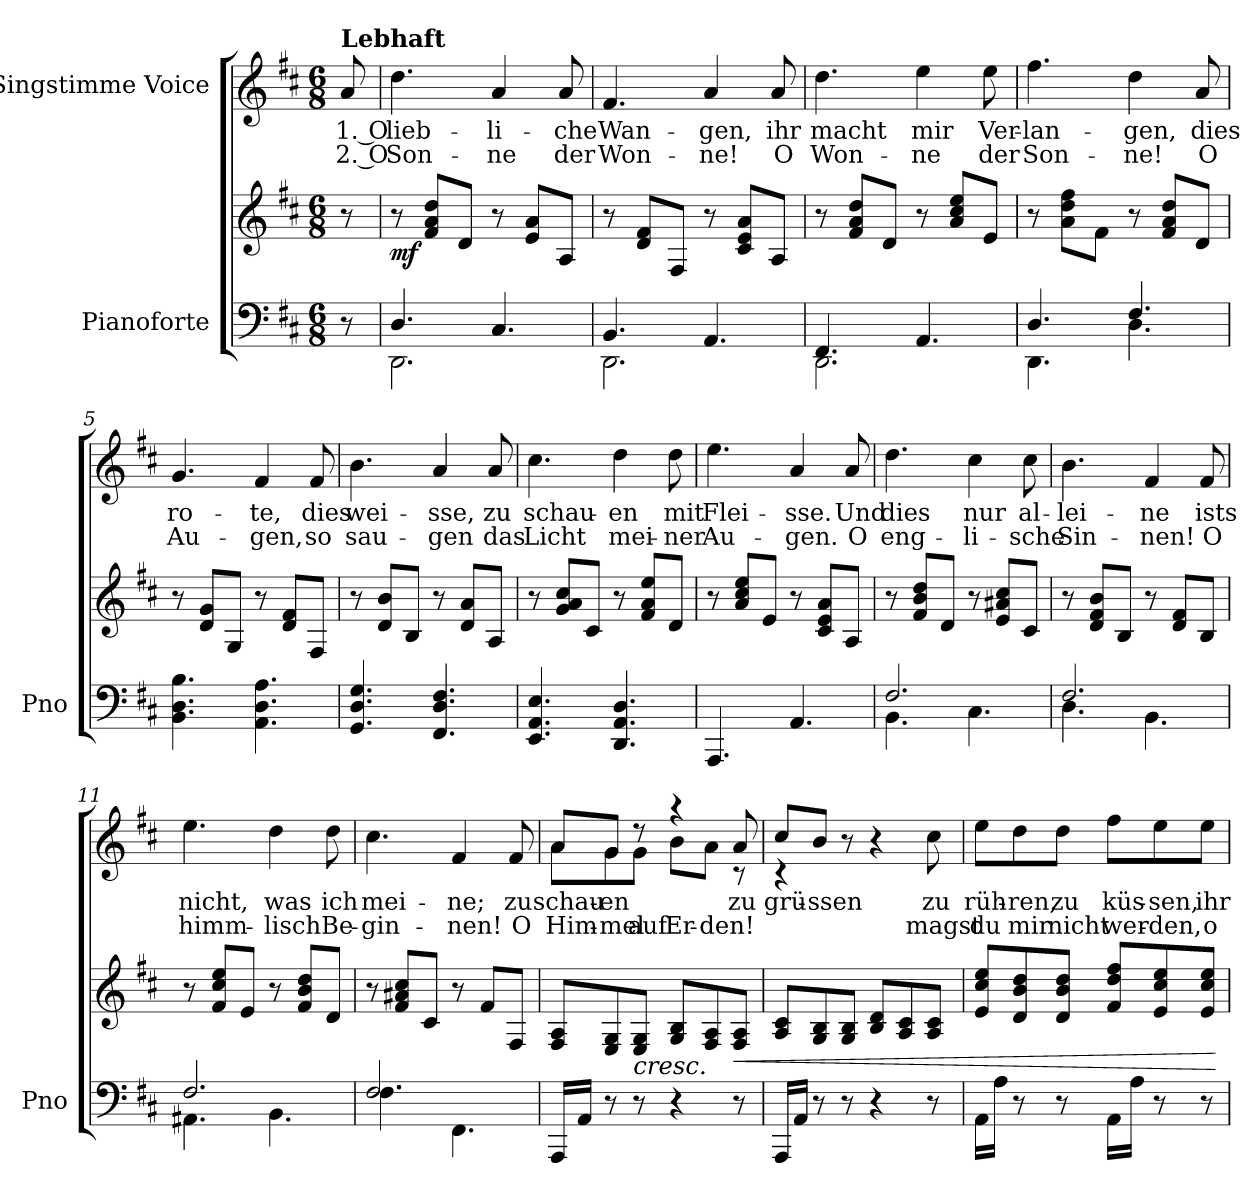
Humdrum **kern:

**kern	**kern	**dynam	**kern	**text	**text
*part2	*part2	*part2	*part1	*part1	*part1
*staff3	*staff2	*staff2/3	*staff1	*staff1	*staff1
*I"Pianoforte	*	*	*I"Singstimme Voice	*	*
*I'Pno	*	*	*	*	*
*clefF4	*clefG2	*	*clefG2	*	*
*k[f#c#]	*k[f#c#]	*	*k[f#c#]	*	*
*M6/8	*M6/8	*	*M6/8	*	*
=	=	=	=	=	=
!	!	!	!LO:TX:a:B:t=Lebhaft	!	!
8r	8r	.	8a/	1. O	2. O
=1	=1	=1	=1	=1	=1
*^	*	*	*	*	*
!	!	!	!LO:DY:b	!	!	!
4.D/	2.DD\	8r	mf	4.dd\	lieb-	Son-
.	.	8f#/ 8a/ 8dd/L	.	.	.	.
.	.	8d/J	.	.	.	.
4.C#/	.	8r	.	4a/	-li-	-ne
.	.	8e/ 8a/L	.	.	.	.
.	.	8A/J	.	8a/	-che	der
=2	=2	=2	=2	=2	=2	=2
4.BB/	2.DD\	8r	.	4.f#/	Wan-	Won-
.	.	8d/ 8f#/L	.	.	.	.
.	.	8F#/J	.	.	.	.
4.AA/	.	8r	.	4a/	-gen,	-ne!
.	.	8c#/ 8e/ 8a/L	.	.	.	.
.	.	8A/J	.	8a/	ihr	O
=3	=3	=3	=3	=3	=3	=3
4.FF#/	2.DD\	8r	.	4.dd\	macht	Won-
.	.	8f#/ 8a/ 8dd/L	.	.	.	.
.	.	8d/J	.	.	.	.
4.AA/	.	8r	.	4ee\	mir	-ne
.	.	8a/ 8cc#/ 8ee/L	.	.	.	.
.	.	8e/J	.	8ee\	Ver-	der
=4	=4	=4	=4	=4	=4	=4
4.D/	4.DD\	8r	.	4.ff#\	-lan-	Son-
.	.	8a\ 8dd\ 8ff#\L	.	.	.	.
.	.	8f#\J	.	.	.	.
4.F#/	4.D\	8r	.	4dd\	-gen,	-ne!
.	.	8f#/ 8a/ 8dd/L	.	.	.	.
.	.	8d/J	.	8a/	dies	O
*v	*v	*	*	*	*	*
=5	=5	=5	=5	=5	=5
4.BB\ 4.D\ 4.B\	8r	.	4.g/	ro-	Au-
.	8d/ 8g/L	.	.	.	.
.	8G/J	.	.	.	.
4.AA\ 4.D\ 4.A\	8r	.	4f#/	-te,	-gen,
.	8d/ 8f#/L	.	.	.	.
.	8F#/J	.	8f#/	dies	so
=6	=6	=6	=6	=6	=6
4.GG/ 4.D/ 4.G/	8r	.	4.b\	wei-	sau-
.	8d/ 8b/L	.	.	.	.
.	8B/J	.	.	.	.
4.FF#/ 4.D/ 4.F#/	8r	.	4a/	-sse,	-gen
.	8d/ 8a/L	.	.	.	.
.	8A/J	.	8a/	zu	das
=7	=7	=7	=7	=7	=7
4.EE/ 4.AA/ 4.E/	8r	.	4.cc#\	schau-	Licht
.	8g/ 8a/ 8cc#/L	.	.	.	.
.	8c#/J	.	.	.	.
4.DD/ 4.AA/ 4.D/	8r	.	4dd\	-en	mei-
.	8f#/ 8a/ 8ee/L	.	.	.	.
.	8d/J	.	8dd\	mit	-ner
=8	=8	=8	=8	=8	=8
4.AAA/	8r	.	4.ee\	Flei-	Au-
.	8a/ 8cc#/ 8ee/L	.	.	.	.
.	8e/J	.	.	.	.
4.AA/	8r	.	4a/	-sse.	-gen.
.	8c#/ 8e/ 8a/L	.	.	.	.
.	8A/J	.	8a/	Und	O
=9	=9	=9	=9	=9	=9
*^	*	*	*	*	*
2.F#/	4.BB\	8r	.	4.dd\	dies	eng-
.	.	8f#/ 8b/ 8dd/L	.	.	.	.
.	.	8d/J	.	.	.	.
.	4.C#\	8r	.	4cc#\	nur	-li-
.	.	8e/ 8a#X/ 8cc#/L	.	.	.	.
.	.	8c#/J	.	8cc#\	al-	-sche
=10	=10	=10	=10	=10	=10	=10
2.F#/	4.D\	8r	.	4.b\	-lei-	Sin-
.	.	8d/ 8f#/ 8b/L	.	.	.	.
.	.	8B/J	.	.	.	.
.	4.BB\	8r	.	4f#/	-ne	-nen!
.	.	8d/ 8f#/L	.	.	.	.
.	.	8B/J	.	8f#/	ists	O
=11	=11	=11	=11	=11	=11	=11
2.F#/	4.AA#X\	8r	.	4.ee\	nicht,	himm-
.	.	8f#/ 8cc#/ 8ee/L	.	.	.	.
.	.	8e/J	.	.	.	.
.	4.BB\	8r	.	4dd\	was	-lisch
.	.	8f#/ 8b/ 8dd/L	.	.	.	.
.	.	8d/J	.	8dd\	ich	Be-
=12	=12	=12	=12	=12	=12	=12
2.F#/	4.F#\	8r	.	4.cc#\	mei-	-gin-
.	.	8f#/ 8a#X/ 8cc#/L	.	.	.	.
.	.	8c#/J	.	.	.	.
.	4.FF#\	8r	.	4f#/	-ne;	-nen!
.	.	8f#/L	.	.	.	.
.	.	8F#/J	.	8f#/	zu	O
*v	*v	*	*	*	*	*
=13	=13	=13	=13	=13	=13
*	*	*	*^	*	*
16AAA/LL	8F#/ 8A/L	.	8a/L	8a\L	schau-	Him-
16AA/JJ	.	.	.	.	.	.
8r	8E/ 8G/	.	8g/J	8g\	-en	-mel
!	!LO:TX:b:i:t=cresc.	!	!	!	!	!
8r	8E/ 8G/J	.	8r	8g\J	.	auf
4r	8G/ 8B/L	.	4r	8b\L	.	Er-
.	8F#/ 8A/	.	.	8a\J	.	-den!
!	!	!LO:HP:b	!	!	!	!
8r	8F#/ 8A/J	<	8a/	8r	zu	.
=14	=14	=14	=14	=14	=14	=14
16AAA/LL	8A/ 8c#/L	.	8cc#/L	4r	grü-	.
16AA/JJ	.	.	.	.	.	.
8r	8G/ 8B/	.	8b/J	.	-ssen	.
8r	8G/ 8B/J	.	8r	2ryy	.	.
4r	8B/ 8d/L	.	4r	.	.	.
.	8A/ 8c#/	.	.	.	.	.
8r	8A/ 8c#/J	.	8cc#\	.	zu	magst
*	*	*	*v	*v	*	*
=15	=15	=15	=15	=15	=15
16AA\LL	8e/ 8cc#/ 8ee/L	.	8ee\L	rüh-	du
16A\JJ	.	.	.	.	.
8r	8d/ 8b/ 8dd/	.	8dd\	-ren,	mir
8r	8d/ 8b/ 8dd/J	.	8dd\J	zu	nicht
16AA\LL	8f#/ 8dd/ 8ff#/L	.	8ff#\L	küs-	wer-
16A\JJ	.	.	.	.	.
8r	8e/ 8cc#/ 8ee/	.	8ee\	-sen,	-den,
8r	8e/ 8cc#/ 8ee/J	.	8ee\J	ihr	o
.	.	[	.	.	.
=	=	=	=	=	=
*-	*-	*-	*-	*-	*-
